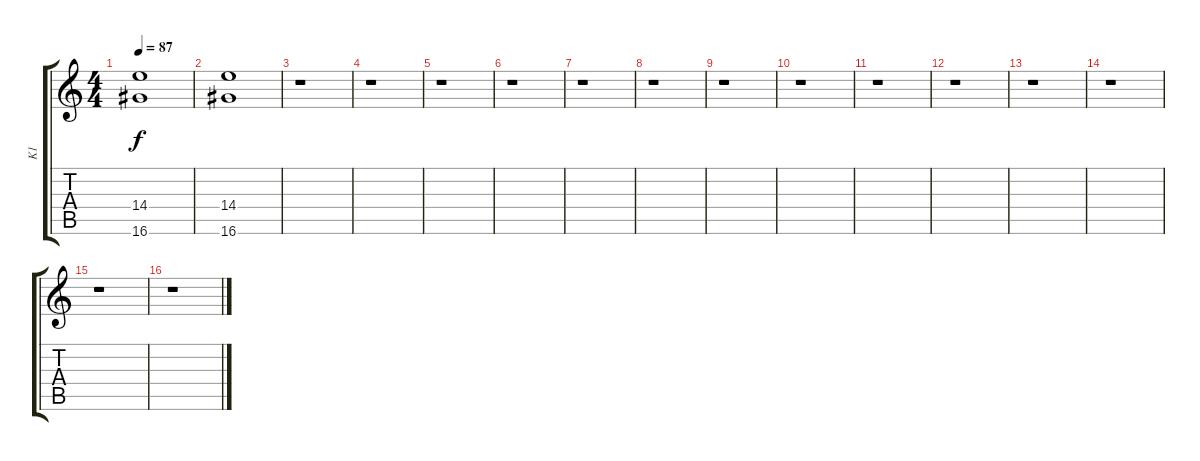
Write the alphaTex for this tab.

\track ("K1" "K1") {instrument flute}
\staff {score tabs}
\tuning (E5 B4 G4 D4 A3 E3) {hide}
\ts (4 4)
\tempo 87
\clef g2
\ks c
(14.4 16.6).1{dy f} |
(14.4 16.6).1 |
r.1 |
r.1 |
r.1 |
r.1 |
r.1 |
r.1 |
r.1 |
r.1 |
r.1 |
r.1 |
r.1 |
r.1 |
r.1 |
r.1
